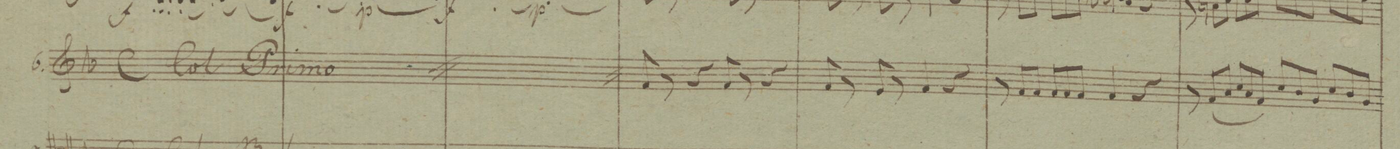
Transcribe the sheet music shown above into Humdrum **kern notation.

**kern	**dynam
*I"P6	*
*clefG2	*
*k[b-]	*
*met(c)	*
*M4/4	*
*Xtuplet	*
*tremolo	*
12d'/Lyy	f
12d'/yy	.
12d'/Jyy	.
*Xtremolo	*
12d'/Lyy	.
(12d/yy	.
12e/J)yy	.
12f'/Lyy	.
(12d/yy	p
12e/J)yy	.
(12f/Lyy	.
12e/yy	.
12d/J)yy	.
=2	=2
*tremolo	*
12e'/Lyy	f
12e'/yy	.
12e'/Jyy	.
*Xtremolo	*
12e'/Lyy	.
(12e/yy	.
12f/J)yy	.
12g'/Lyy	p
(12e/yy	.
12f/Jyy	.
12g/Lyy	.
12f/yy	.
12e/J)yy	.
=3	=3
*tremolo	*
12f/Lyy	f
12f/yy	.
12f/Jyy	.
*Xtremolo	*
12f'/Lyy	.
(12f/yy	.
12g/J)yy	.
12a'/Lyy	p
(12f/yy	.
12g/Jyy	.
12a/Lyy	.
12g/yy	.
12f/J)yy	.
=4	=4
8f/	.
8r	.
4r	.
8f/	.
8r	.
4r	.
=5	=5
8f/	.
8r	.
8e/	.
8r	.
4f/	.
4r	.
=6	=6
12r	.
12f/L	.
12f/J	.
12f/L	.
12f/	.
12f/J	.
4f/	.
4r	.
=7	=7
12r	.
(12f/L	.
12a/J	.
12cc/L	.
12a/	.
12f/J)	.
12cc/L	.
12b-/	.
12g/J	.
12cc/L	.
12b-/	.
12g/J	.
=8	=8
*-	*-
